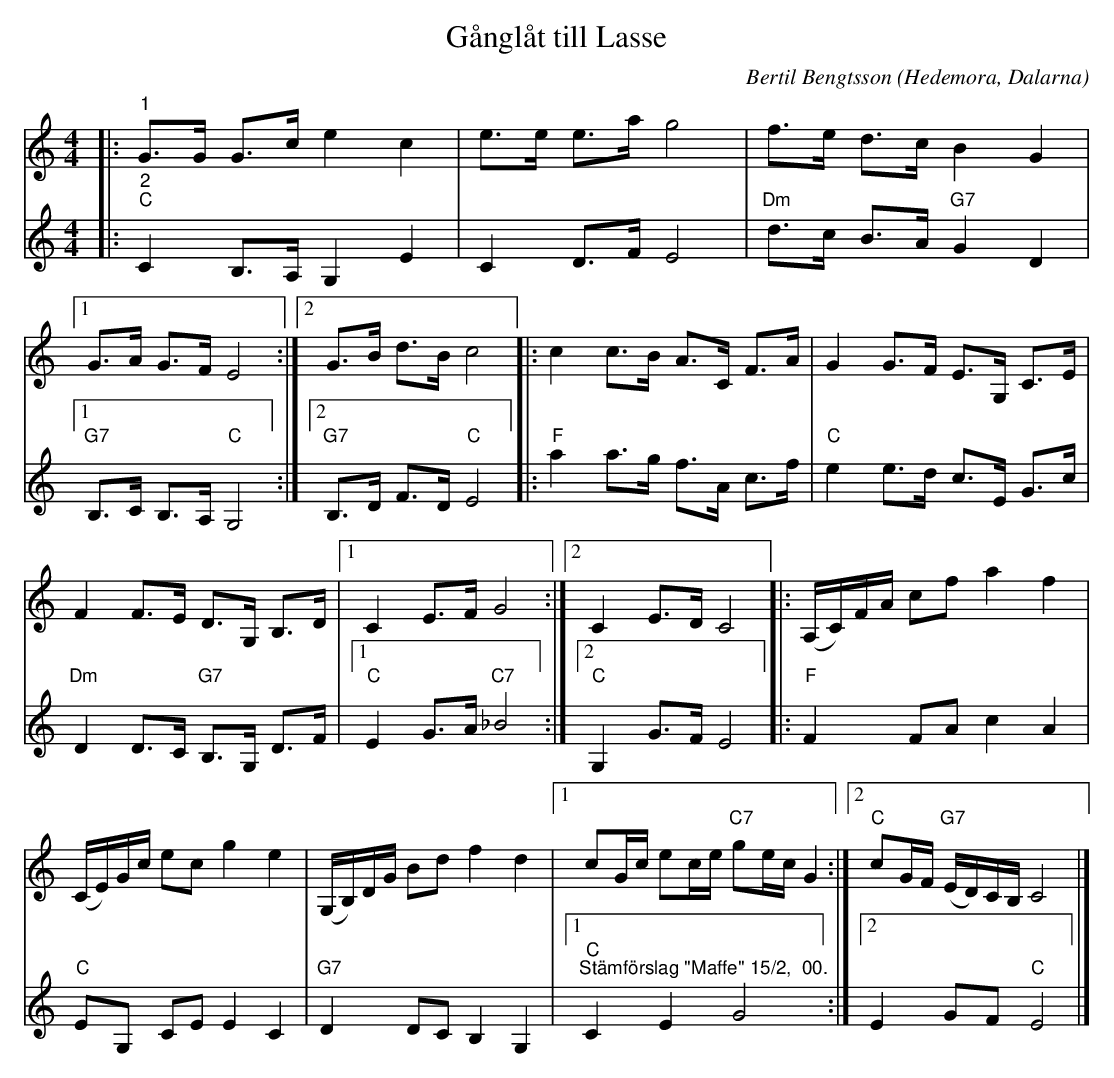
X:1
T:Gånglåt till Lasse
C:Bertil Bengtsson
O:Hedemora, Dalarna
L:1/8
M:4/4
K:C
V:1
|:"^1" G>G G>c e2 c2 | e>e e>a g4 | f>e d>c B2 G2 |1
G>A G>F E4 :|2 G>B d>B c4 |: c2 c>B A>C F>A | G2 G>F E>G, C>E |
F2 F>E D>G, B,>D |1 C2 E>F G4 :|2 C2 E>D C4 |: (A,/C/)F/A/ cf a2 f2 |
(C/E/)G/c/ ec g2 e2 | (G,/B,/)D/G/ Bd f2 d2 |1 cG/c/ ec/e/"C7" ge/c/ G2 :|2 "C" cG/F/"G7" (E/D/)C/B,/ C4 |]
V:2
|:"^2""C" C2 B,>A, G,2 E2 | C2 D>F E4 |"Dm" d>c B>A"G7" G2 D2 |1
"G7" B,>C B,>A,"C" G,4 :|2 "G7" B,>D F>D"C" E4 |:"F" a2 a>g f>A c>f |"C" e2 e>d c>E G>c |
"Dm" D2 D>C"G7" B,>G, D>F |1 "C" E2 G>A"C7" _B4 :|2"C" G,2 G>F E4 |:"F" F2 FA c2 A2 |
"C" EG, CE E2 C2 | "G7" D2 DC B,2 G,2 |1"C" "^Stämförslag \"Maffe\" 15/2,  00." C2 E2 G4 :|2 E2 GF"C" E4 |]
